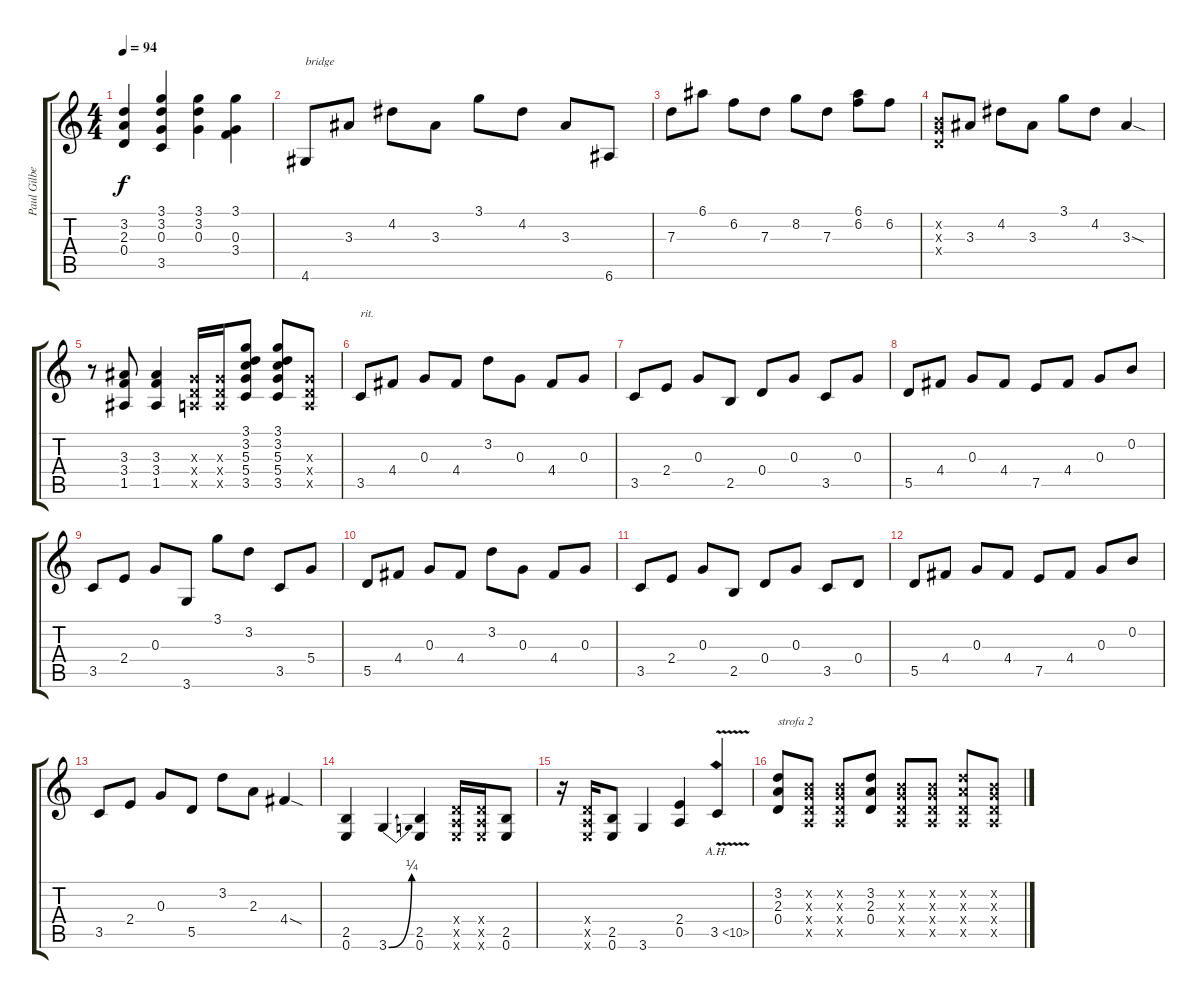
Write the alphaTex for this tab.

\track ("Paul Gilbert (Tommy)" "Paul Gilbe") {instrument overdrivenguitar}
\staff {score tabs}
\tuning (E4 B3 G3 D3 A2 E2) {hide}
\ts (4 4)
\tempo 94
\clef g2
\ks c
(3.2 2.3 0.4).4{dy f} (3.1 3.2 0.3 3.5).4 (3.1 3.2 0.3).4 (3.1 0.3 3.4).4 |
4.6.8{txt "bridge"} 3.3.8 4.2.8 3.3.8 3.1.8 4.2.8 3.3.8 6.6.8 |
7.3.8 6.1.8 6.2.8 7.3.8 8.2.8 7.3.8 (6.1 6.2).8 6.2.8 |
(0.2{x} 0.3{x} 0.4{x}).8 3.3.8 4.2.8 3.3.8 3.1.8 4.2.8 3.3{sod}.4 |
r.8 (3.3 3.4 1.5).8 (3.3 3.4 1.5).4 (0.3{x} 0.4{x} 0.5{x}).16 (0.3{x} 0.4{x} 0.5{x}).16 (3.1 3.2 5.3 5.4 3.5).8 (3.1 3.2 5.3 5.4 3.5).8 (0.3{x} 0.4{x} 0.5{x}).8 |
3.5.8{txt "rit."} 4.4.8 0.3.8 4.4.8 3.2.8 0.3.8 4.4.8 0.3.8 |
3.5.8 2.4.8 0.3.8 2.5.8 0.4.8 0.3.8 3.5.8 0.3.8 |
5.5.8 4.4.8 0.3.8 4.4.8 7.5.8 4.4.8 0.3.8 0.2.8 |
3.5.8 2.4.8 0.3.8 3.6.8 3.1.8 3.2.8 3.5.8 5.4.8 |
5.5.8 4.4.8 0.3.8 4.4.8 3.2.8 0.3.8 4.4.8 0.3.8 |
3.5.8 2.4.8 0.3.8 2.5.8 0.4.8 0.3.8 3.5.8 0.4.8 |
5.5.8 4.4.8 0.3.8 4.4.8 7.5.8 4.4.8 0.3.8 0.2.8 |
3.5.8 2.4.8 0.3.8 5.5.8 3.2.8 2.3.8 4.4{sod}.4 |
(2.5 0.6).4 3.6{be (bend 0 0 60 1)}.4 (2.5 0.6).4 (0.4{x} 0.5{x} 0.6{x}).16 (0.4{x} 0.5{x} 0.6{x}).16 (2.5 0.6).8 |
r.16 (0.4{x} 0.5{x} 0.6{x}).16 (2.5 0.6).8 3.6.4 (2.4 0.5).4 3.5{ah 7 v}.4 |
(3.2 2.3 0.4).8{txt "strofa 2"} (0.2{x} 0.3{x} 0.4{x} 0.5{x}).8 (0.2{x} 0.3{x} 0.4{x} 0.5{x}).8 (3.2 2.3 0.4).8 (0.2{x} 0.3{x} 0.4{x} 0.5{x}).8 (0.2{x} 0.3{x} 0.4{x} 0.5{x}).8 (3.2{x} 2.3{x} 0.4{x} 0.5{x}).8 (0.2{x} 0.3{x} 0.4{x} 0.5{x}).8
